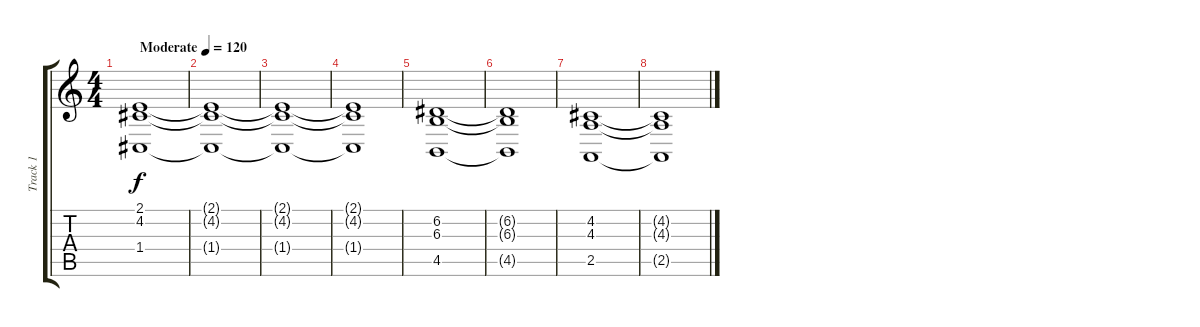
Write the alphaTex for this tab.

\track ("Track 1" "Track 1") {instrument stringensemble1}
\staff {score tabs}
\tuning (D4 A3 F3 C3 G2 D2) {hide}
\ts (4 4)
\tempo (120 "Moderate")
\clef g2
\ks c
(2.1 4.2 1.4).1{dy f instrument stringensemble1} |
(2.1{t} 4.2{t} 1.4{t}).1 |
(2.1{t} 4.2{t} 1.4{t}).1 |
(2.1{t} 4.2{t} 1.4{t}).1 |
(6.2 6.3 4.5).1 |
(6.2{t} 6.3{t} 4.5{t}).1 |
(4.2 4.3 2.5).1 |
(4.2{t} 4.3{t} 2.5{t}).1
